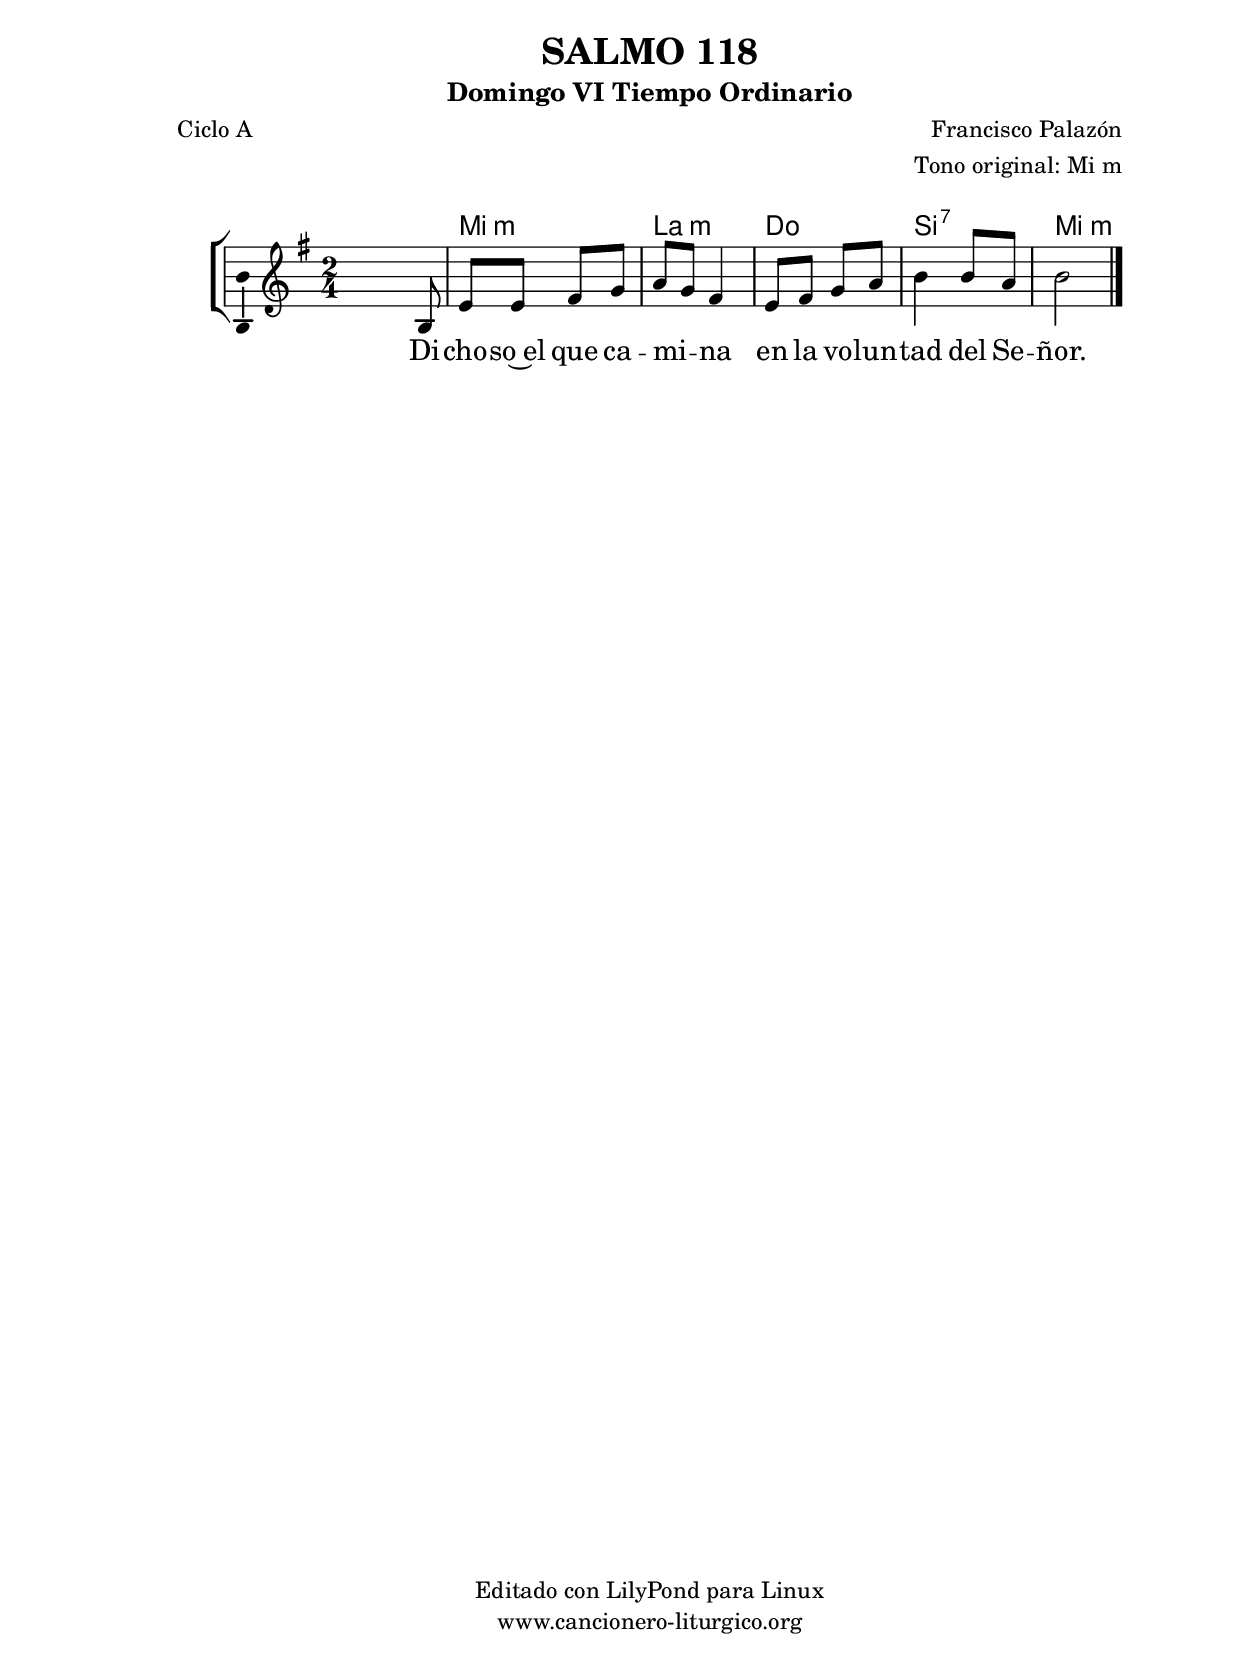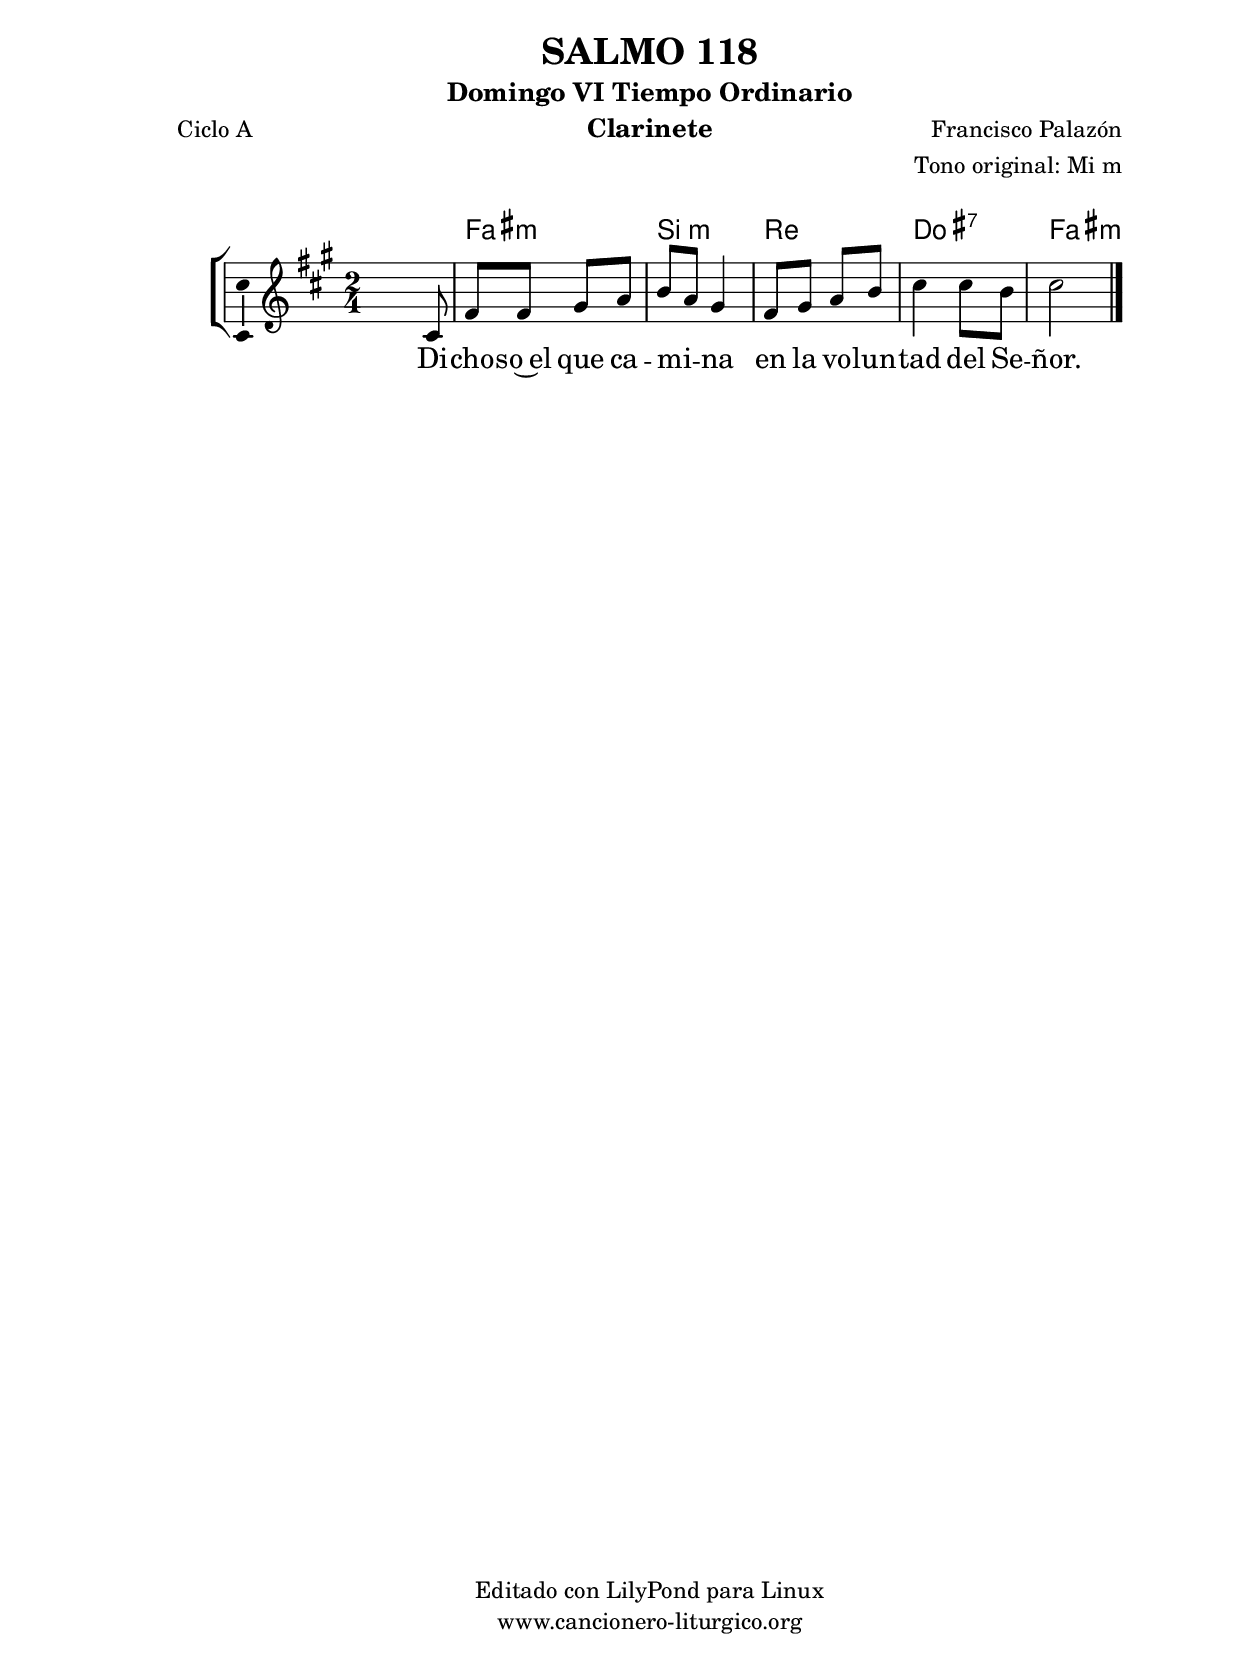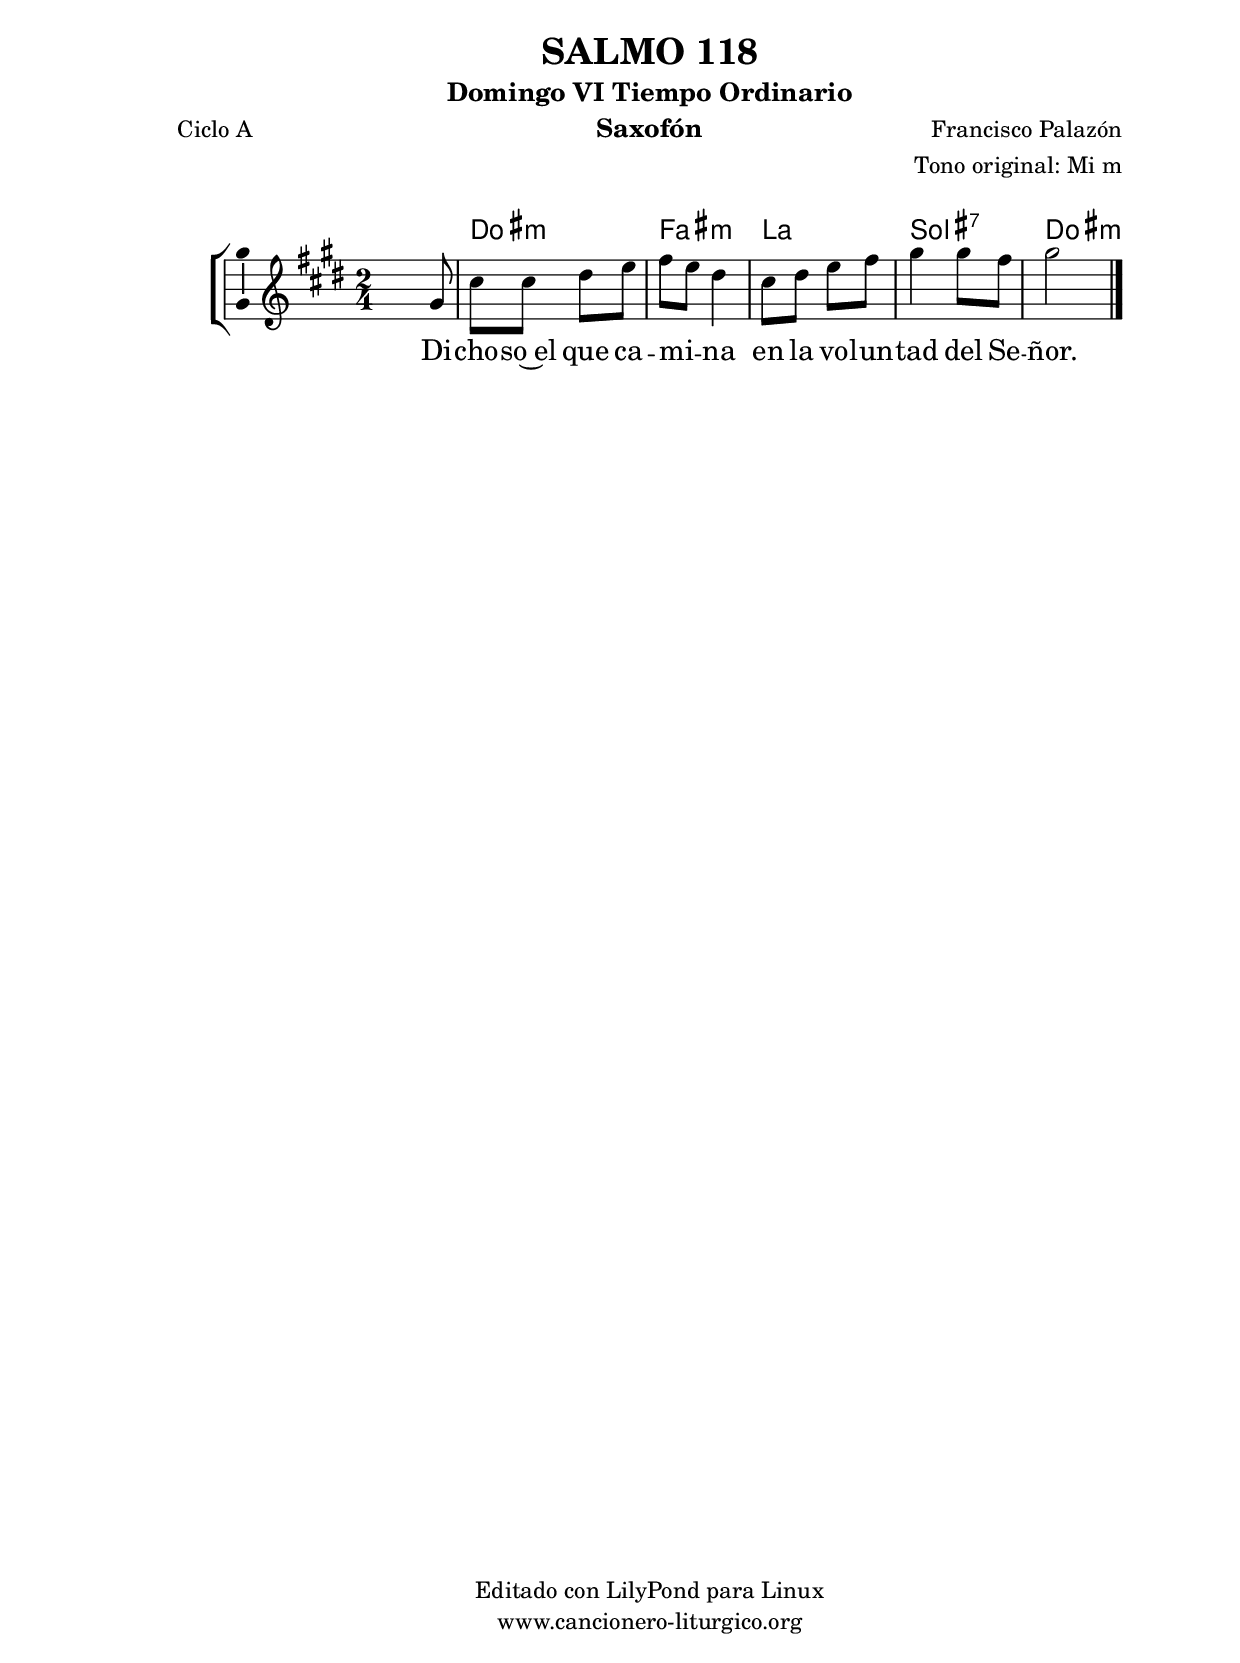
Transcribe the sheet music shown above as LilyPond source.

%
%para convertir .midi en .wav:
%timidity filename.midi -Ow -o finename.wav
%
%
%Para convertir de .wav a .mp3:
%lame -h -m j filename.wav
%
%
%para escuchar el midi:
%timidity nombrefichero.midi
%


%versión de lilypond para la que se ha escrito esta partitura:
\version "2.16.0"

	%Tamaño papel
	#(set-default-paper-size "a4")
	%Tamaño partitura
	#(set-global-staff-size 20)
	%No responde al pulsar sobre una nota
	#(ly:set-option 'point-and-click #f)

%parámetros del encabezamiento:
\header {
	title = "SALMO 118"
	subtitle = "Domingo VI Tiempo Ordinario"
	composer = "Francisco Palazón"
	poet = "Ciclo A"
	meter = ""
	arranger = "Tono original: Mi m"
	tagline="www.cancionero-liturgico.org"
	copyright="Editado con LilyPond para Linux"
	}

%parámetros asociados al papel:
\paper  {
	oddHeaderMarkup = \markup {\fill-line { \on-the-fly #not-first-page \fromproperty #'header:title \on-the-fly #not-first-page \fromproperty #'header:composer }}
	evenHeaderMarkup = \markup {\fill-line { \fromproperty #'header:composer \fromproperty #'header:title }}
	#(set-paper-size "a4")
	print-page-number = ##f
	first-page-number = 1
	print-first-page-number = ##f
%	head-separation = 3.0 \cm
	top-margin = 2.0 \cm
	bottom-margin = 0.5\cm
%%%	bottom-margin = -1.0\cm
	left-margin = 3.0 \cm
	line-width = 16.0 \cm 
	indent = 8\mm
	interscoreline = 2.\mm
	between-system-space = 15\mm
%	para que las partituras no llenen la hoja:
	ragged-bottom = ##t
%	idem para la última hoja:
	ragged-last-bottom = ##f
%	para que las partituras llenen el ancho del papel:
	ragged-last = ##f
	after-title-space = 2.5 \cm
%page-count=1
%system-count=8

	%Flexible Vertical Spacing
%	markup-markup-spacing =
%	#'((basic-distance . 15) (minimum-distance . 15) (padding . 3))
	markup-system-spacing =
	#'((basic-distance . 15) (minimum-distance . 15) (padding . 3))
	system-system-spacing =
	#'((basic-distance . 15) (minimum-distance . 15) (padding . 3))
	score-system-spacing =
	#'((basic-distance . 15) (minimum-distance . 15) (padding . 5))
%	top-system-spacing = % header
%	#'((basic-distance . 8) (minimum-distance . 0) (padding . 3))
%	top-markup-spacing =
%	#'((basic-distance . 20) (minimum-distance . 20) (padding . 3))
	last-bottom-spacing = % footer
	#'((basic-distance . 5) (minimum-distance . 5) (padding . 3))
%	score-markup-spacing =
%	#'((basic-distance . 16) (minimum-distance . 13) (padding . 3))

	}


%parámetros que afectan a toda la partitura:
global =  {
	%clave de sol (G):
	\clef G
	%armadura:
%	\transpose d c
	\key e \minor
	\tempo 4=100
	\set Score.tempoHideNote = ##t
	}


acordes = {
	\italianChords
	\chordmode {
%	\transpose d c
{
s2
e2:m a:m c b:7 e:m

	}
	}
}


melodia = 
{
%	\transpose d c
	\relative c'{
	\time 2/4

s4 s8 b8
e8 e fis g
a8 g fis4
e8 fis g a
b4 b8 a
b2

	\bar "|."
	}
	}


texto = \lyricmode {
Di -- cho -- so~el que ca -- mi -- _ na en la vo -- lun -- tad del Se -- ñor.

	}


acordesStaff = \context ChordNames = acordesStaff <<
	\set chordChanges = ##t
	\acordes
	>>


vozStaff = \context Voice = vozStaff
\with {\consists "Ambitus_engraver"}
<<
%	\set Staff.instrumentName = ""
%	\set Staff.shortInstrumentName = ""
%	\set Staff.midiInstrument = #"clarinet"
%	\set Staff.midiInstrument = #"cello"
%	\set Staff.midiInstrument = #"flute"
	\set Staff.midiInstrument = #"electric guitar (jazz)"
%	\set Staff.midiInstrument = #"english horn"
%	\set Staff.midiInstrument = #"violin"
%	\set Staff.midiInstrument = #"glockenspiel"
	\set Staff.midiMinimumVolume = #0.7
	\set Staff.midiMaximumVolume = #0.9
	\global
	\melodia
	>>


textoStaff = \context Lyrics = textoStaff <<
	\lyricsto vozStaff \texto
	>>

\book {
	\score {
		\context ChoirStaff {
			\override StaffGroup.SystemStartBracket #'collapse-height = #1
			\override Score.SystemStartBar #'collapse-height = #1
			<<
			\acordesStaff
			\vozStaff
			\textoStaff
			>>
			}
		\layout {
	    		\context {
				\Lyrics
				\override LyricText #'font-size = #2
				}
	   		 \context {
				\Score
				%fontSize = #3
				\override StaffSymbol #'staff-space = #(magstep +3)
				%\override Beam #'thickness = #0.55
				%\override SpacingSpanner #'spacing-increment = #1.0
				%\override Slur #'height-limit = #1.5
				}
			}
		}
	\score {
		\unfoldRepeats
		\context ChoirStaff {
			<<
			\acordesStaff
			\vozStaff
			>>
			}
		\midi {
	  		\context {
	  			\Score
				tempoWholesPerMinute = #(ly:make-moment 70 4)
				}
			}
		}
	}

%Partitura para clarinete
#(define output-suffix "C")
\book {
	\header{
		instrument = "Clarinete"
		}
	\score {
		\context ChoirStaff {
			\override StaffGroup.SystemStartBracket #'collapse-height = #1
			\override Score.SystemStartBar #'collapse-height = #1
\transpose c d
			<<
			\acordesStaff
			\vozStaff
			\textoStaff
			>>
			}
		\layout {
	    		\context {
				\Lyrics
				\override LyricText #'font-size = #2
				}
	   		 \context {
				\Score
				\override StaffSymbol #'staff-space = #(magstep +3)
				}
			}
		}
	}

%Partitura para saxofón
#(define output-suffix "S")
\book {
	\header{
		instrument = "Saxofón"
		}
	\score {
		\context ChoirStaff {
			\override StaffGroup.SystemStartBracket #'collapse-height = #1
			\override Score.SystemStartBar #'collapse-height = #1
\transpose c a
			<<
			\acordesStaff
			\vozStaff
			\textoStaff
			>>
			}
		\layout {
	    		\context {
				\Lyrics
				\override LyricText #'font-size = #2
				}
	   		 \context {
				\Score
				\override StaffSymbol #'staff-space = #(magstep +3)
				}
			}
		}
	}

